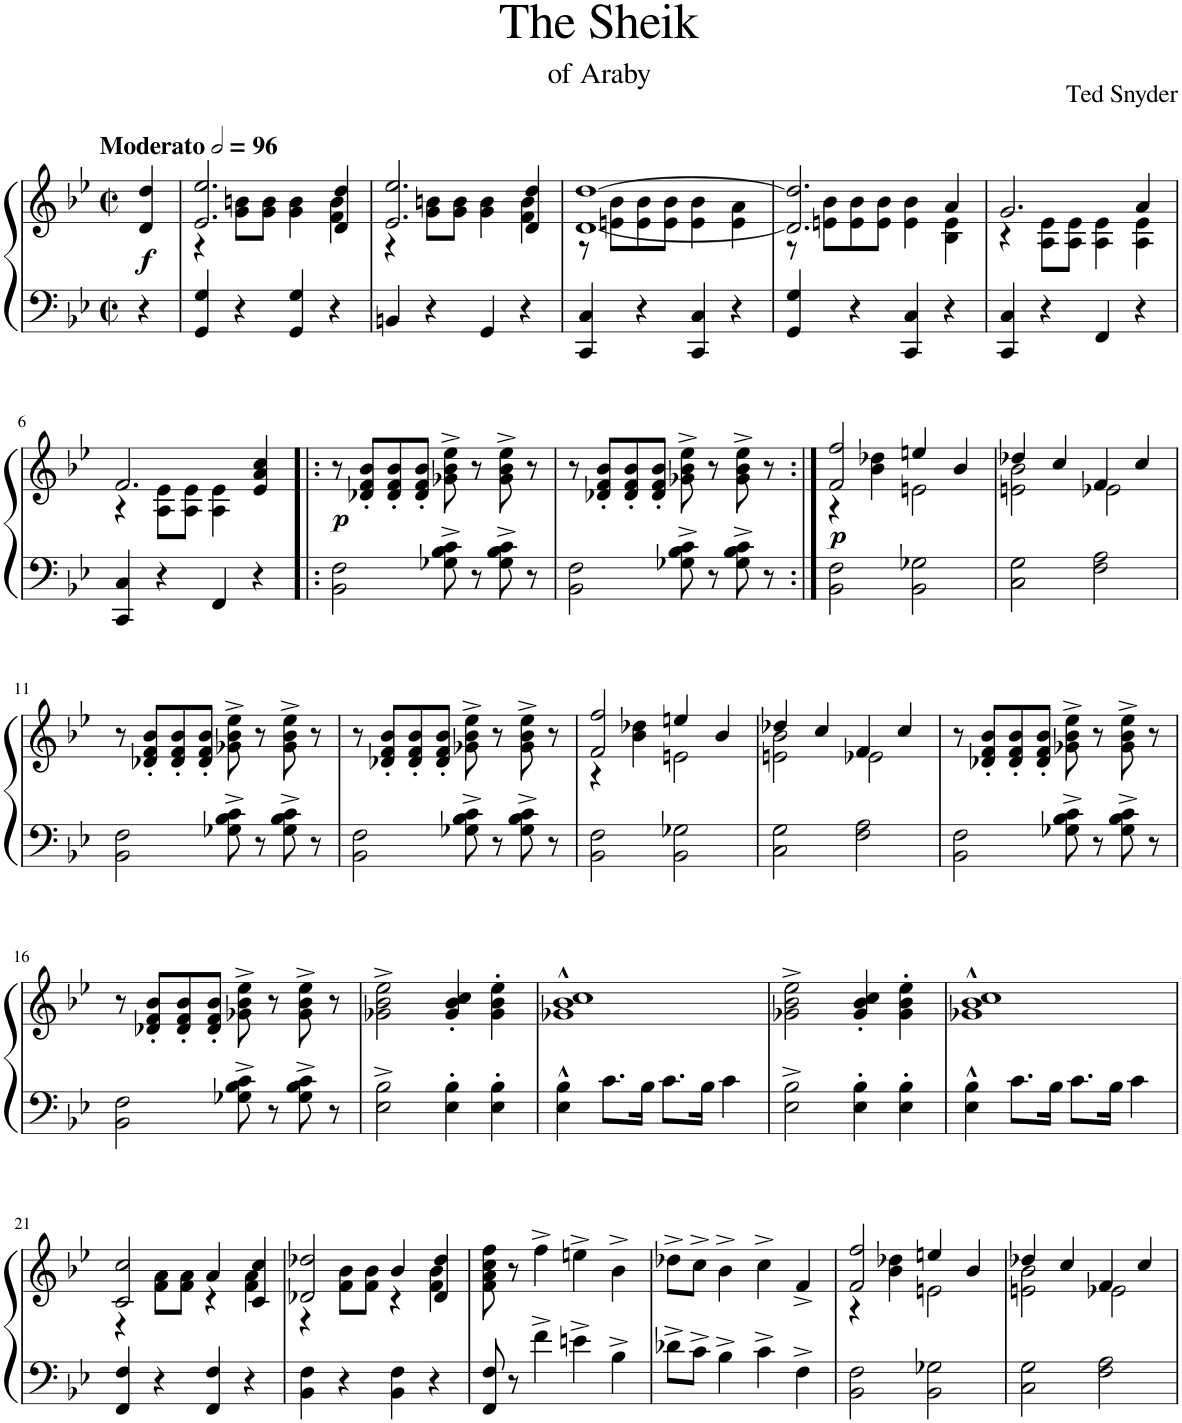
**kern	**kern	**dynam
*part1	*part1	*part1
*staff2	*staff1	*staff1/2
*I"Piano	*	*
*I'Pno.	*	*
*clefF4	*clefG2	*
*k[b-e-]	*k[b-e-]	*
*M2/2	*M2/2	*
*met(c|)	*met(c|)	*
*MM192	*MM192	*
=	=	=
!	!LO:TX:a:B:t=Moderato	!
!	!	!LO:DY:b
4r	4d/ 4dd/	f
=1	=1	=1
*	*^	*
4GG/ 4G/	2.e-/ 2.ee-/	4r	.
4r	.	8g\ 8bn\L	.
.	.	8g\ 8b\J	.
4GG/ 4G/	.	4g\ 4b\	.
4r	4d/ 4dd/	4f\ 4b\	.
=2	=2	=2	=2
4BBn/	2.e-/ 2.ee-/	4r	.
4r	.	8g\ 8bn\L	.
.	.	8g\ 8b\J	.
4GG/	.	4g\ 4b\	.
4r	4d/ 4dd/	4f\ 4b\	.
=3	=3	=3	=3
4CC/ 4C/	[<1d [1dd	8r	.
.	.	8en\ 8b-\L	.
4r	.	8e\ 8b-\	.
.	.	8e\ 8b-\J	.
4CC/ 4C/	.	4e\ 4b-\	.
4r	.	4e\ 4a\	.
=4	=4	=4	=4
4GG/ 4G/	2.d/] 2.dd/]	8r	.
.	.	8en\ 8b-\L	.
4r	.	8e\ 8b-\	.
.	.	8e\ 8b-\J	.
4CC/ 4C/	.	4e\ 4b-\	.
4r	4a/	4B-\ 4e\	.
=5	=5	=5	=5
4CC/ 4C/	2.g/	4r	.
4r	.	8A\ 8e-\L	.
.	.	8A\ 8e-\J	.
4FF/	.	4A\ 4e-\	.
4r	4a/	4A\ 4e-\	.
!!LO:LB:g=z	!!
=6	=6	=6	=6
4CC/ 4C/	2.f/	4r	.
4r	.	8A\ 8e-\L	.
.	.	8A\ 8e-\J	.
4FF/	.	4A\ 4e-\	.
4r	4e-/ 4a/ 4cc/	4ryy	.
=7!|:	=7!|:	=7!|:	=7!|:
!	!	!	!LO:DY:b
*	*v	*v	*
2BB-\ 2F\	8r	p
.	8d-X/' 8f/' 8b-/'L	.
.	8d-/' 8f/' 8b-/'	.
.	8d-/' 8f/' 8b-/'J	.
8G-X\^ 8B-\^ 8c\^	8g-X\^ 8b-\^ 8ee-\^	.
8r	8r	.
8G-\^ 8B-\^ 8c\^	8g-\^ 8b-\^ 8ee-\^	.
8r	8r	.
=8	=8	=8
2BB-\ 2F\	8r	.
.	8d-X/' 8f/' 8b-/'L	.
.	8d-/' 8f/' 8b-/'	.
.	8d-/' 8f/' 8b-/'J	.
8G-X\^ 8B-\^ 8c\^	8g-X\^ 8b-\^ 8ee-\^	.
8r	8r	.
8G-\^ 8B-\^ 8c\^	8g-\^ 8b-\^ 8ee-\^	.
8r	8r	.
=9:|!	=9:|!	=9:|!
*	*^	*
!	!	!	!LO:DY:b
2BB-\ 2F\	2f/ 2ff/	4r	p
.	.	4b-\ 4dd-X\	.
2BB-\ 2G-X\	4een/	2en\	.
.	4b-/	.	.
=10	=10	=10	=10
2C\ 2G\	4dd-X/	2en\ 2b-\	.
.	4cc/	.	.
2F\ 2A\	4f/	2e-X\	.
.	4cc/	.	.
*	*v	*v	*
!!LO:LB:g=z
=11	=11	=11
2BB-\ 2F\	8r	.
.	8d-X/' 8f/' 8b-/'L	.
.	8d-/' 8f/' 8b-/'	.
.	8d-/' 8f/' 8b-/'J	.
8G-X\^ 8B-\^ 8c\^	8g-X\^ 8b-\^ 8ee-\^	.
8r	8r	.
8G-\^ 8B-\^ 8c\^	8g-\^ 8b-\^ 8ee-\^	.
8r	8r	.
=12	=12	=12
2BB-\ 2F\	8r	.
.	8d-X/' 8f/' 8b-/'L	.
.	8d-/' 8f/' 8b-/'	.
.	8d-/' 8f/' 8b-/'J	.
8G-X\^ 8B-\^ 8c\^	8g-X\^ 8b-\^ 8ee-\^	.
8r	8r	.
8G-\^ 8B-\^ 8c\^	8g-\^ 8b-\^ 8ee-\^	.
8r	8r	.
=13	=13	=13
*	*^	*
2BB-\ 2F\	2f/ 2ff/	4r	.
.	.	4b-\ 4dd-X\	.
2BB-\ 2G-X\	4een/	2en\	.
.	4b-/	.	.
=14	=14	=14	=14
2C\ 2G\	4dd-X/	2en\ 2b-\	.
.	4cc/	.	.
2F\ 2A\	4f/	2e-X\	.
.	4cc/	.	.
*	*v	*v	*
=15	=15	=15
2BB-\ 2F\	8r	.
.	8d-X/' 8f/' 8b-/'L	.
.	8d-/' 8f/' 8b-/'	.
.	8d-/' 8f/' 8b-/'J	.
8G-X\^ 8B-\^ 8c\^	8g-X\^ 8b-\^ 8ee-\^	.
8r	8r	.
8G-\^ 8B-\^ 8c\^	8g-\^ 8b-\^ 8ee-\^	.
8r	8r	.
!!LO:LB:g=z
=16	=16	=16
2BB-\ 2F\	8r	.
.	8d-X/' 8f/' 8b-/'L	.
.	8d-/' 8f/' 8b-/'	.
.	8d-/' 8f/' 8b-/'J	.
8G-X\^ 8B-\^ 8c\^	8g-X\^ 8b-\^ 8ee-\^	.
8r	8r	.
8G-\^ 8B-\^ 8c\^	8g-\^ 8b-\^ 8ee-\^	.
8r	8r	.
=17	=17	=17
2E-\^ 2B-\^	2g-X\^ 2b-\^ 2ee-\^	.
4E-\' 4B-\'	4g-/' 4b-/' 4cc/'	.
4E-\' 4B-\'	4g-\' 4b-\' 4ee-\'	.
=18	=18	=18
4E-\^^ 4B-\^^	1g-X^^ 1b-^^ 1cc^^	.
8.c\L	.	.
16B-\Jk	.	.
8.c\L	.	.
16B-\Jk	.	.
4c\	.	.
=19	=19	=19
2E-\^ 2B-\^	2g-X\^ 2b-\^ 2ee-\^	.
4E-\' 4B-\'	4g-/' 4b-/' 4cc/'	.
4E-\' 4B-\'	4g-\' 4b-\' 4ee-\'	.
=20	=20	=20
4E-\^^ 4B-\^^	1g-X^^ 1b-^^ 1cc^^	.
8.c\L	.	.
16B-\Jk	.	.
8.c\L	.	.
16B-\Jk	.	.
4c\	.	.
!!LO:LB:g=z
=21	=21	=21
*	*^	*
4FF/ 4F/	2c/ 2cc/	4r	.
4r	.	8f\ 8a\L	.
.	.	8f\ 8a\J	.
4FF/ 4F/	4a/	4r	.
4r	4c/ 4cc/	4f\ 4a\	.
=22	=22	=22	=22
4BB-\ 4F\	2d-X/ 2dd-X/	4r	.
4r	.	8f\ 8b-\L	.
.	.	8f\ 8b-\J	.
4BB-\ 4F\	4b-/	4r	.
4r	4d-/ 4dd-/	4f\ 4b-\	.
*	*v	*v	*
=23	=23	=23
8FF/ 8F/	8f\ 8a\ 8cc\ 8ff\	.
8r	8r	.
4f^\	4ff^\	.
4en^\	4een^\	.
4B-^\	4b-^\	.
=24	=24	=24
8d-X^\L	8dd-X^\L	.
8c^\J	8cc^\J	.
4B-^\	4b-^\	.
4c^\	4cc^\	.
4F^\	4f^/	.
=25	=25	=25
*	*^	*
2BB-\ 2F\	2f/ 2ff/	4r	.
.	.	4b-\ 4dd-X\	.
2BB-\ 2G-X\	4een/	2en\	.
.	4b-/	.	.
=26	=26	=26	=26
2C\ 2G\	4dd-X/	2en\ 2b-\	.
.	4cc/	.	.
2F\ 2A\	4f/	2e-X\	.
.	4cc/	.	.
*	*v	*v	*
=	=	=
*-	*-	*-
